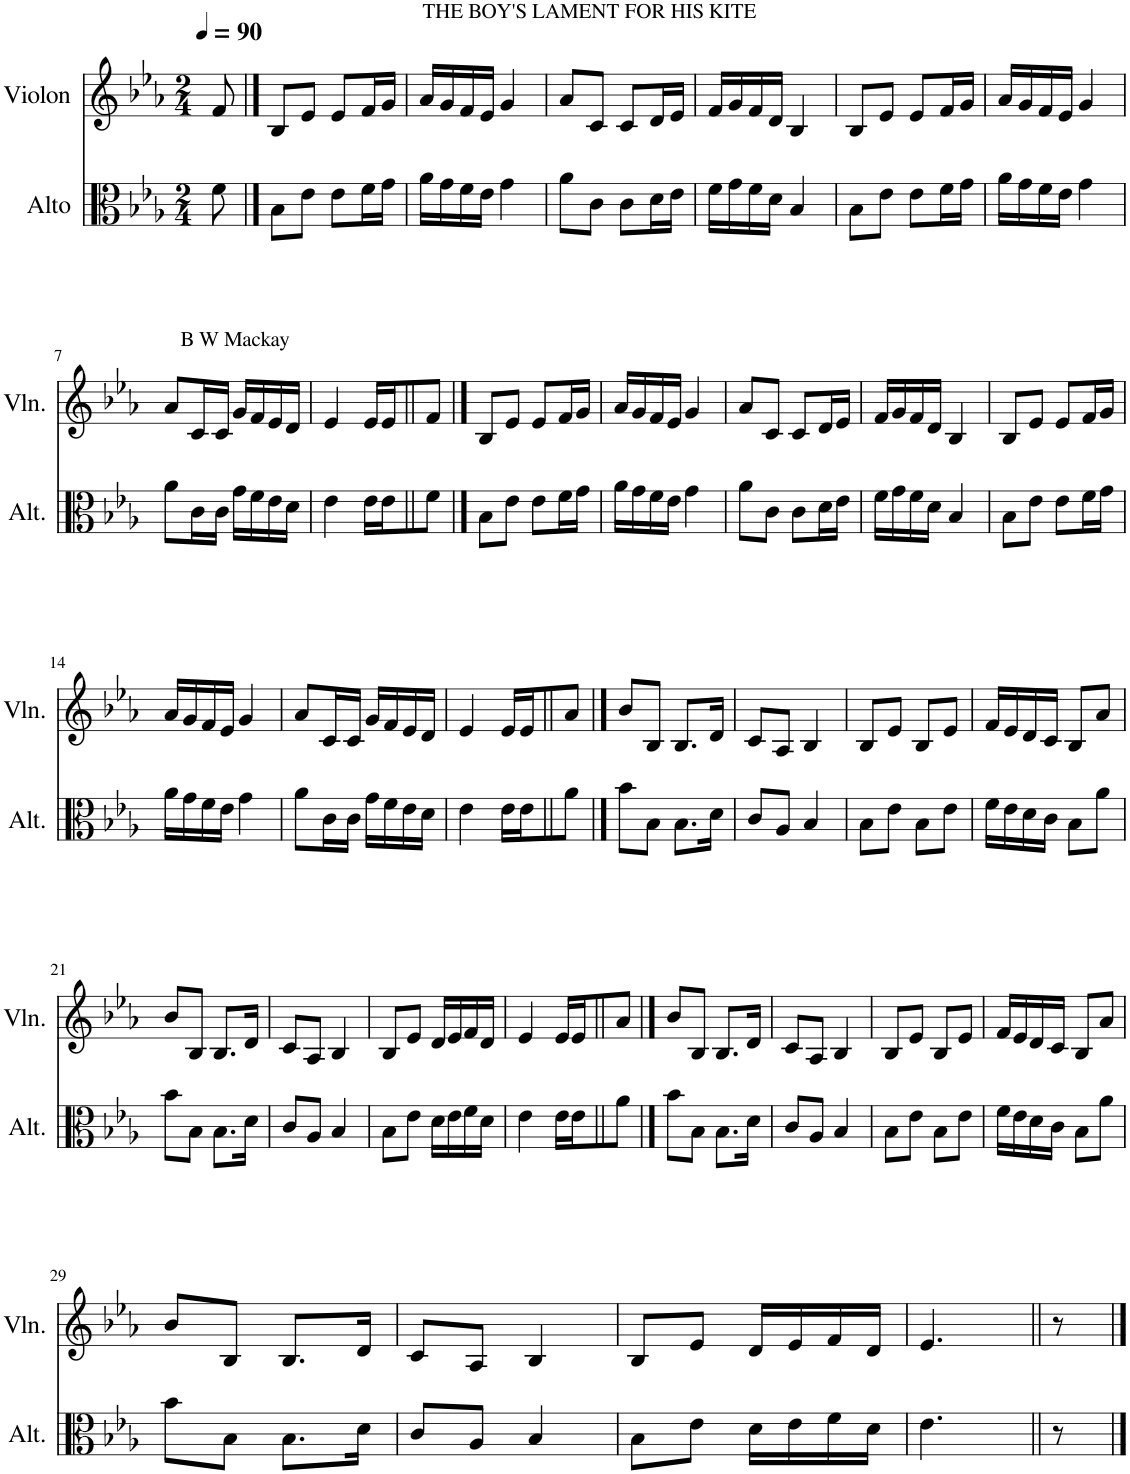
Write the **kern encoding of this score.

**kern	**kern
*part2	*part1
*staff2	*staff1
*I"Alto	*I"Violon
*I'Alt.	*I'Vln.
*clefC3	*clefG2
*k[b-e-a-]	*k[b-e-a-]
*M2/4	*M2/4
=	=
8f\	8f/
==1	==1
*	*MM90
8B-\L	8B-/L
8e-\J	8e-/J
8e-\L	8e-/L
16f\L	16f/L
16g\JJ	16g/JJ
=2	=2
!	!LO:TX:a:t=THE BOY'S LAMENT FOR HIS KITE
16a-\LL	16a-/LL
16g\	16g/
16f\	16f/
16e-\JJ	16e-/JJ
4g\	4g/
=3	=3
8a-\L	8a-/L
8c\J	8c/J
8c\L	8c/L
16d\L	16d/L
16e-\JJ	16e-/JJ
=4	=4
16f\LL	16f/LL
16g\	16g/
16f\	16f/
16d\JJ	16d/JJ
4B-/	4B-/
=5	=5
8B-\L	8B-/L
8e-\J	8e-/J
8e-\L	8e-/L
16f\L	16f/L
16g\JJ	16g/JJ
=6	=6
16a-\LL	16a-/LL
16g\	16g/
16f\	16f/
16e-\JJ	16e-/JJ
4g\	4g/
!!LO:LB:g=z
=7	=7
!	!LO:TX:a:t=B W Mackay
8a-\L	8a-/L
16c\L	16c/L
16c\JJ	16c/JJ
16g\LL	16g/LL
16f\	16f/
16e-\	16e-/
16d\JJ	16d/JJ
=8	=8
4e-\	4e-/
16e-\LL	16e-/LL
16e-\J	16e-/J
8f\J	8f/J
==9	==9
8B-\L	8B-/L
8e-\J	8e-/J
8e-\L	8e-/L
16f\L	16f/L
16g\JJ	16g/JJ
=10	=10
16a-\LL	16a-/LL
16g\	16g/
16f\	16f/
16e-\JJ	16e-/JJ
4g\	4g/
=11	=11
8a-\L	8a-/L
8c\J	8c/J
8c\L	8c/L
16d\L	16d/L
16e-\JJ	16e-/JJ
=12	=12
16f\LL	16f/LL
16g\	16g/
16f\	16f/
16d\JJ	16d/JJ
4B-/	4B-/
=13	=13
8B-\L	8B-/L
8e-\J	8e-/J
8e-\L	8e-/L
16f\L	16f/L
16g\JJ	16g/JJ
!!LO:LB:g=z
=14	=14
16a-\LL	16a-/LL
16g\	16g/
16f\	16f/
16e-\JJ	16e-/JJ
4g\	4g/
=15	=15
8a-\L	8a-/L
16c\L	16c/L
16c\JJ	16c/JJ
16g\LL	16g/LL
16f\	16f/
16e-\	16e-/
16d\JJ	16d/JJ
=16	=16
4e-\	4e-/
16e-\LL	16e-/LL
16e-\J	16e-/J
8a-\J	8a-/J
==17	==17
8b-\L	8b-/L
8B-\J	8B-/J
8.B-\L	8.B-/L
16d\Jk	16d/Jk
=18	=18
8c/L	8c/L
8A-/J	8A-/J
4B-/	4B-/
=19	=19
8B-\L	8B-/L
8e-\J	8e-/J
8B-\L	8B-/L
8e-\J	8e-/J
=20	=20
16f\LL	16f/LL
16e-\	16e-/
16d\	16d/
16c\JJ	16c/JJ
8B-\L	8B-/L
8a-\J	8a-/J
!!LO:LB:g=z
=21	=21
8b-\L	8b-/L
8B-\J	8B-/J
8.B-\L	8.B-/L
16d\Jk	16d/Jk
=22	=22
8c/L	8c/L
8A-/J	8A-/J
4B-/	4B-/
=23	=23
8B-\L	8B-/L
8e-\J	8e-/J
16d\LL	16d/LL
16e-\	16e-/
16f\	16f/
16d\JJ	16d/JJ
=24	=24
4e-\	4e-/
16e-\LL	16e-/LL
16e-\J	16e-/J
8a-\J	8a-/J
==25	==25
8b-\L	8b-/L
8B-\J	8B-/J
8.B-\L	8.B-/L
16d\Jk	16d/Jk
=26	=26
8c/L	8c/L
8A-/J	8A-/J
4B-/	4B-/
=27	=27
8B-\L	8B-/L
8e-\J	8e-/J
8B-\L	8B-/L
8e-\J	8e-/J
=28	=28
16f\LL	16f/LL
16e-\	16e-/
16d\	16d/
16c\JJ	16c/JJ
8B-\L	8B-/L
8a-\J	8a-/J
!!LO:LB:g=z
=29	=29
8b-\L	8b-/L
8B-\J	8B-/J
8.B-\L	8.B-/L
16d\Jk	16d/Jk
=30	=30
8c/L	8c/L
8A-/J	8A-/J
4B-/	4B-/
=31	=31
8B-\L	8B-/L
8e-\J	8e-/J
16d\LL	16d/LL
16e-\	16e-/
16f\	16f/
16d\JJ	16d/JJ
=32	=32
4.e-\	4.e-/
8r	8r
==	==
*-	*-
